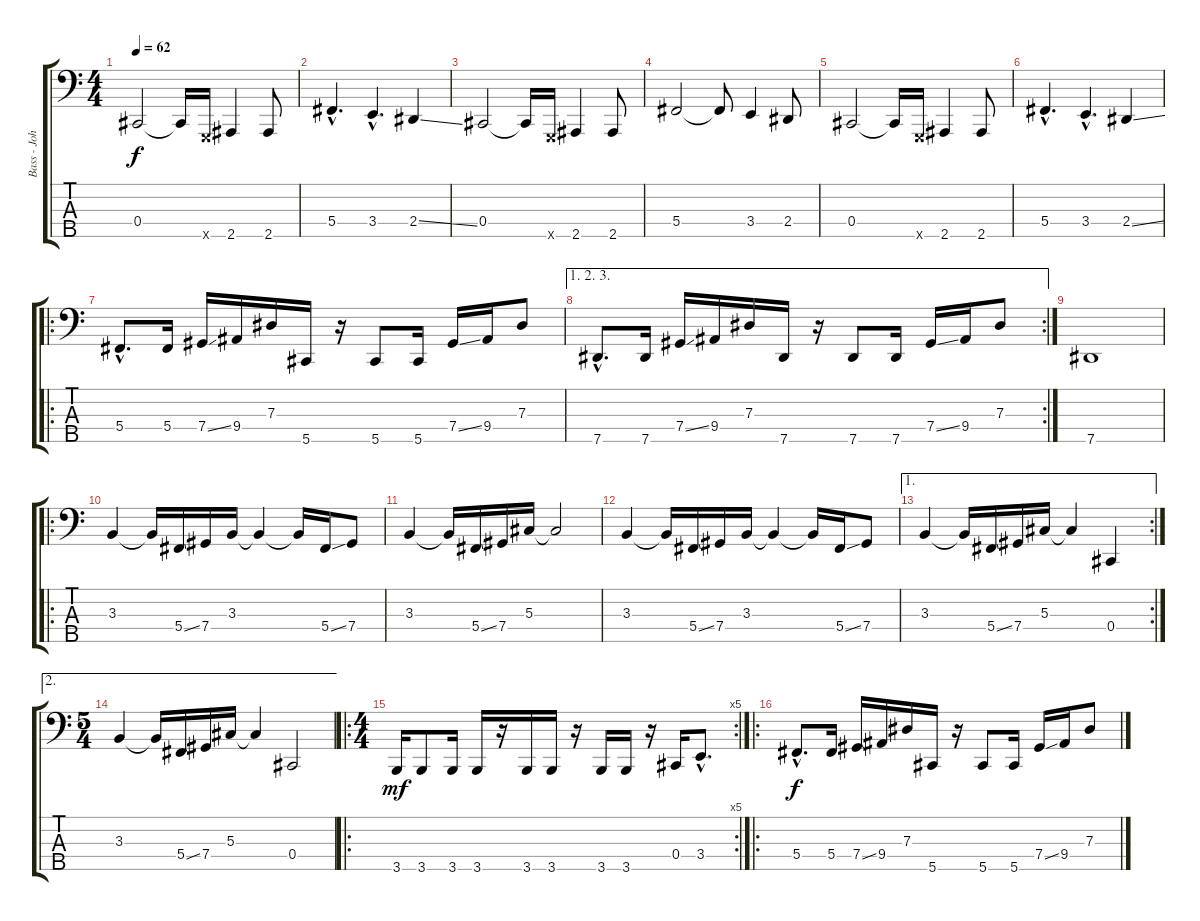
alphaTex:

\track ("Bass - Johnny April" "Bass - Joh") {instrument electricbassfinger}
\staff {score tabs}
\tuning (Gb2 Db2 Ab1 Db1 Ab0) {hide}
\ts (4 4)
\tempo 62
\clef f4
\ks c
0.4.2{dy f} 0.4{t}.16 -1.5{x}.16 2.5.4 2.5.8 |
5.4{hac}.4{d} 3.4{hac}.4{d} 2.4{ss}.4 |
0.4.2 0.4{t}.16 -1.5{x}.16 2.5.4 2.5.8 |
5.4.2 5.4{t}.8 3.4.4 2.4.8 |
0.4.2 0.4{t}.16 -1.5{x}.16 2.5.4 2.5.8 |
5.4{hac}.4{d} 3.4{hac}.4{d} 2.4{ss}.4 |
\ro
5.4{hac}.8{d} 5.4.16 7.4{ss}.16 9.4.16 7.3.16 5.5.16 r.16 5.5.8 5.5.16 7.4{ss}.16 9.4.16 7.3.8 |
\ae (1 2 3)
\rc 2
7.5{hac}.8{d} 7.5.16 7.4{ss}.16 9.4.16 7.3.16 7.5.16 r.16 7.5.8 7.5.16 7.4{ss}.16 9.4.16 7.3.8 |
7.5.1 |
\ro
3.3.4 3.3{t}.16 5.4{ss}.16 7.4.16 3.3.16 3.3{t}.4 3.3{t}.16 5.4{ss}.16 7.4.8 |
3.3.4 3.3{t}.16 5.4{ss}.16 7.4.16 5.3.16 5.3{t}.2 |
3.3.4 3.3{t}.16 5.4{ss}.16 7.4.16 3.3.16 3.3{t}.4 3.3{t}.16 5.4{ss}.16 7.4.8 |
\ae 1
\rc 2
3.3.4 3.3{t}.16 5.4{ss}.16 7.4.16 5.3.16 5.3{t}.4 0.4.4 |
\ae 2
\ts (5 4)
3.3.4 3.3{t}.16 5.4{ss}.16 7.4.16 5.3.16 5.3{t}.4 0.4.2 |
\ro
\rc 5
\ts (4 4)
3.5.16{dy mf} 3.5.8 3.5.16 3.5.16 r.16 3.5.16 3.5.16 r.16 3.5.16 3.5.16 r.16 0.4.16 3.4{hac}.8{d} |
\ro
5.4{hac}.8{d dy f} 5.4.16 7.4{ss}.16 9.4.16 7.3.16 5.5.16 r.16 5.5.8 5.5.16 7.4{ss}.16 9.4.16 7.3.8
